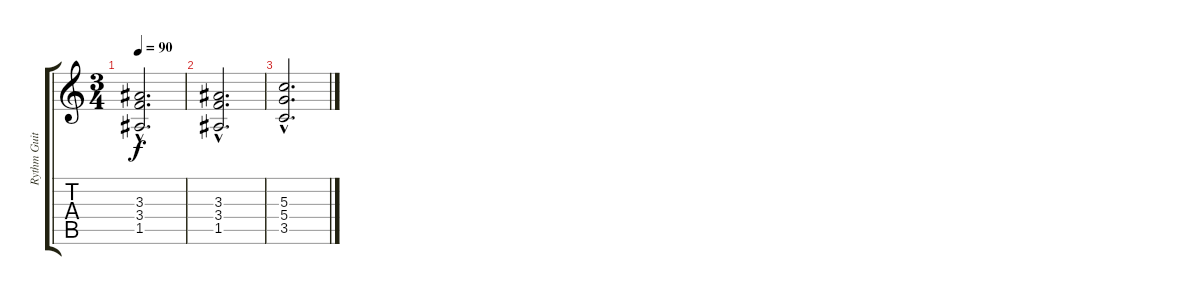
\track ("Rythm Guitar" "Rythm Guit") {instrument distortionguitar}
\staff {score tabs}
\tuning (E4 B3 G3 D3 A2 E2) {hide}
\ts (3 4)
\tempo 90
\clef g2
\ks c
(3.3{hac t} 3.4{hac t} 1.5{hac t}).2{d dy f} |
(3.3{hac} 3.4{hac} 1.5{hac}).2{d} |
(5.3{hac} 5.4{hac} 3.5{hac}).2{d}
